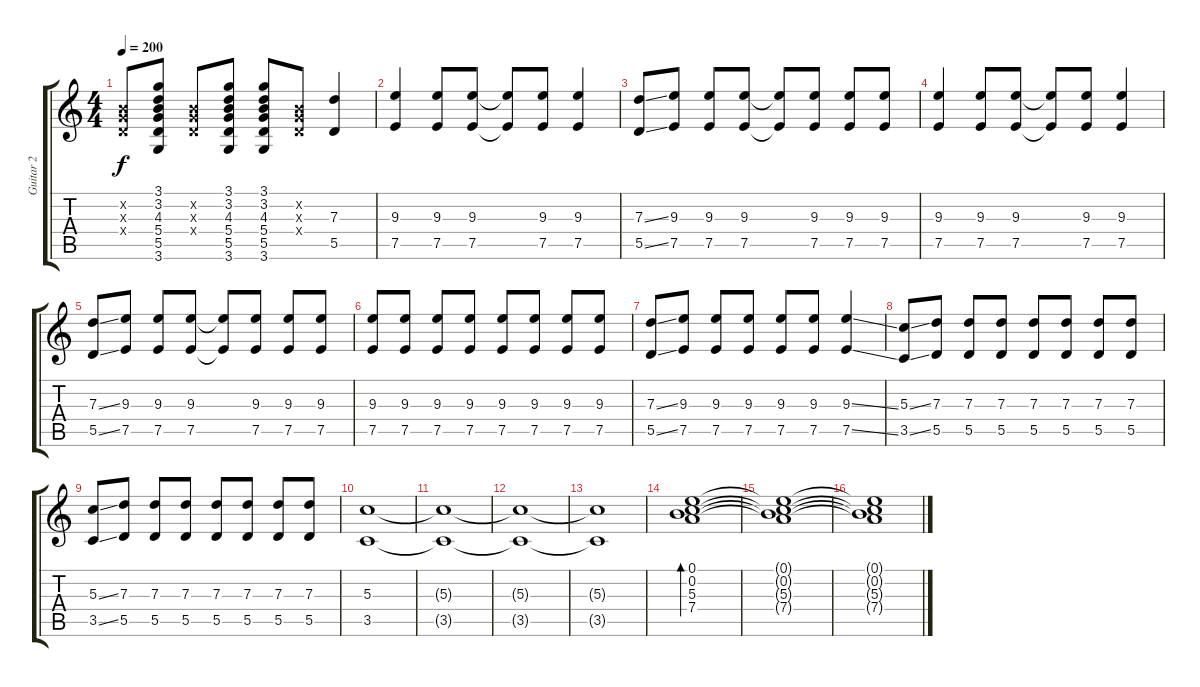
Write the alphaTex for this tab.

\track ("Guitar 2" "Guitar 2") {instrument overdrivenguitar}
\staff {score tabs}
\tuning (E4 B3 G3 D3 A2 E2) {hide}
\ts (4 4)
\tempo 200
\clef g2
\ks c
(0.2{x} 0.3{x} 0.4{x}).8{dy f} (3.1 3.2 4.3 5.4 5.5 3.6).8 (0.2{x} 0.3{x} 0.4{x}).8 (3.1 3.2 4.3 5.4 5.5 3.6).8 (3.1 3.2 4.3 5.4 5.5 3.6).8 (0.2{x} 0.3{x} 0.4{x}).8 (7.3 5.5).4 |
(9.3 7.5).4 (9.3 7.5).8 (9.3 7.5).8 (9.3{t} 7.5{t}).8 (9.3 7.5).8 (9.3 7.5).4 |
(7.3{ss} 5.5{ss}).8 (9.3 7.5).8 (9.3 7.5).8 (9.3 7.5).8 (9.3{t} 7.5{t}).8 (9.3 7.5).8 (9.3 7.5).8 (9.3 7.5).8 |
(9.3 7.5).4 (9.3 7.5).8 (9.3 7.5).8 (9.3{t} 7.5{t}).8 (9.3 7.5).8 (9.3 7.5).4 |
(7.3{ss} 5.5{ss}).8 (9.3 7.5).8 (9.3 7.5).8 (9.3 7.5).8 (9.3{t} 7.5{t}).8 (9.3 7.5).8 (9.3 7.5).8 (9.3 7.5).8 |
(9.3 7.5).8 (9.3 7.5).8 (9.3 7.5).8 (9.3 7.5).8 (9.3 7.5).8 (9.3 7.5).8 (9.3 7.5).8 (9.3 7.5).8 |
(7.3{ss} 5.5{ss}).8 (9.3 7.5).8 (9.3 7.5).8 (9.3 7.5).8 (9.3 7.5).8 (9.3 7.5).8 (9.3{ss} 7.5{ss}).4 |
(5.3{ss} 3.5{ss}).8 (7.3 5.5).8 (7.3 5.5).8 (7.3 5.5).8 (7.3 5.5).8 (7.3 5.5).8 (7.3 5.5).8 (7.3 5.5).8 |
(5.3{ss} 3.5{ss}).8 (7.3 5.5).8 (7.3 5.5).8 (7.3 5.5).8 (7.3 5.5).8 (7.3 5.5).8 (7.3 5.5).8 (7.3 5.5).8 |
(5.3 3.5).1 |
(5.3{t} 3.5{t}).1 |
(5.3{t} 3.5{t}).1 |
(5.3{t} 3.5{t}).1 |
(0.1 0.2 5.3 7.4).1{bd 480 instrument electricguitarclean} |
(0.1{t} 0.2{t} 5.3{t} 7.4{t}).1 |
(0.1{t} 0.2{t} 5.3{t} 7.4{t}).1
